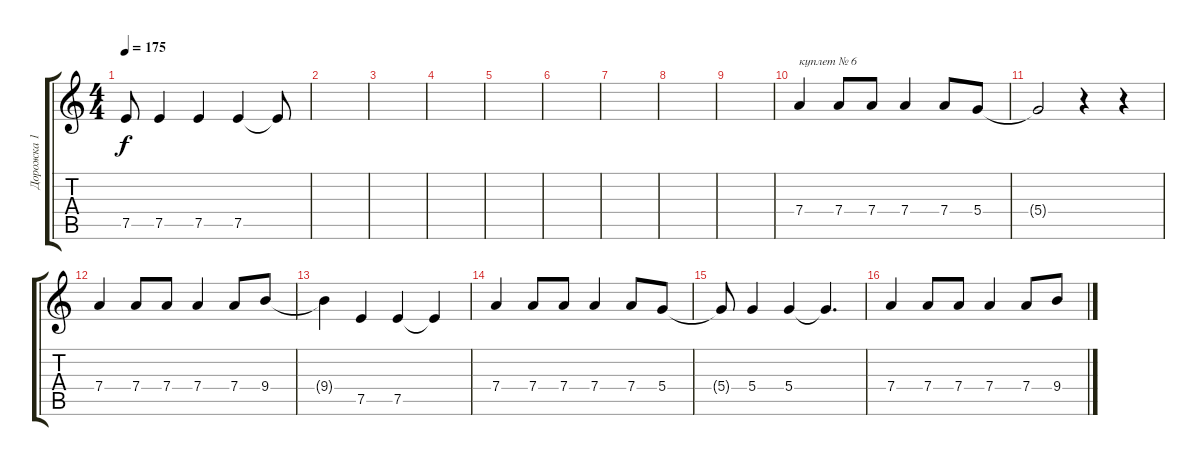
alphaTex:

\track ("Дорожка 1" "Дорожка 1") {instrument distortionguitar}
\staff {score tabs}
\tuning (E4 B3 G3 D3 A2 E2) {hide}
\ts (4 4)
\tempo 175
\clef g2
\ks c
7.5{t}.8{dy f} 7.5.4 7.5.4 7.5.4 7.5{t}.8 |
|
|
|
|
|
|
|
|
7.4.4{txt "куплет № 6"} 7.4.8 7.4.8 7.4.4 7.4.8 5.4.8 |
5.4{t}.2 r.4 r.4 |
7.4.4 7.4.8 7.4.8 7.4.4 7.4.8 9.4.8 |
9.4{t}.4 7.5.4 7.5.4 7.5{t}.4 |
7.4.4 7.4.8 7.4.8 7.4.4 7.4.8 5.4.8 |
5.4{t}.8 5.4.4 5.4.4 5.4{t}.4{d} |
7.4.4 7.4.8 7.4.8 7.4.4 7.4.8 9.4.8
